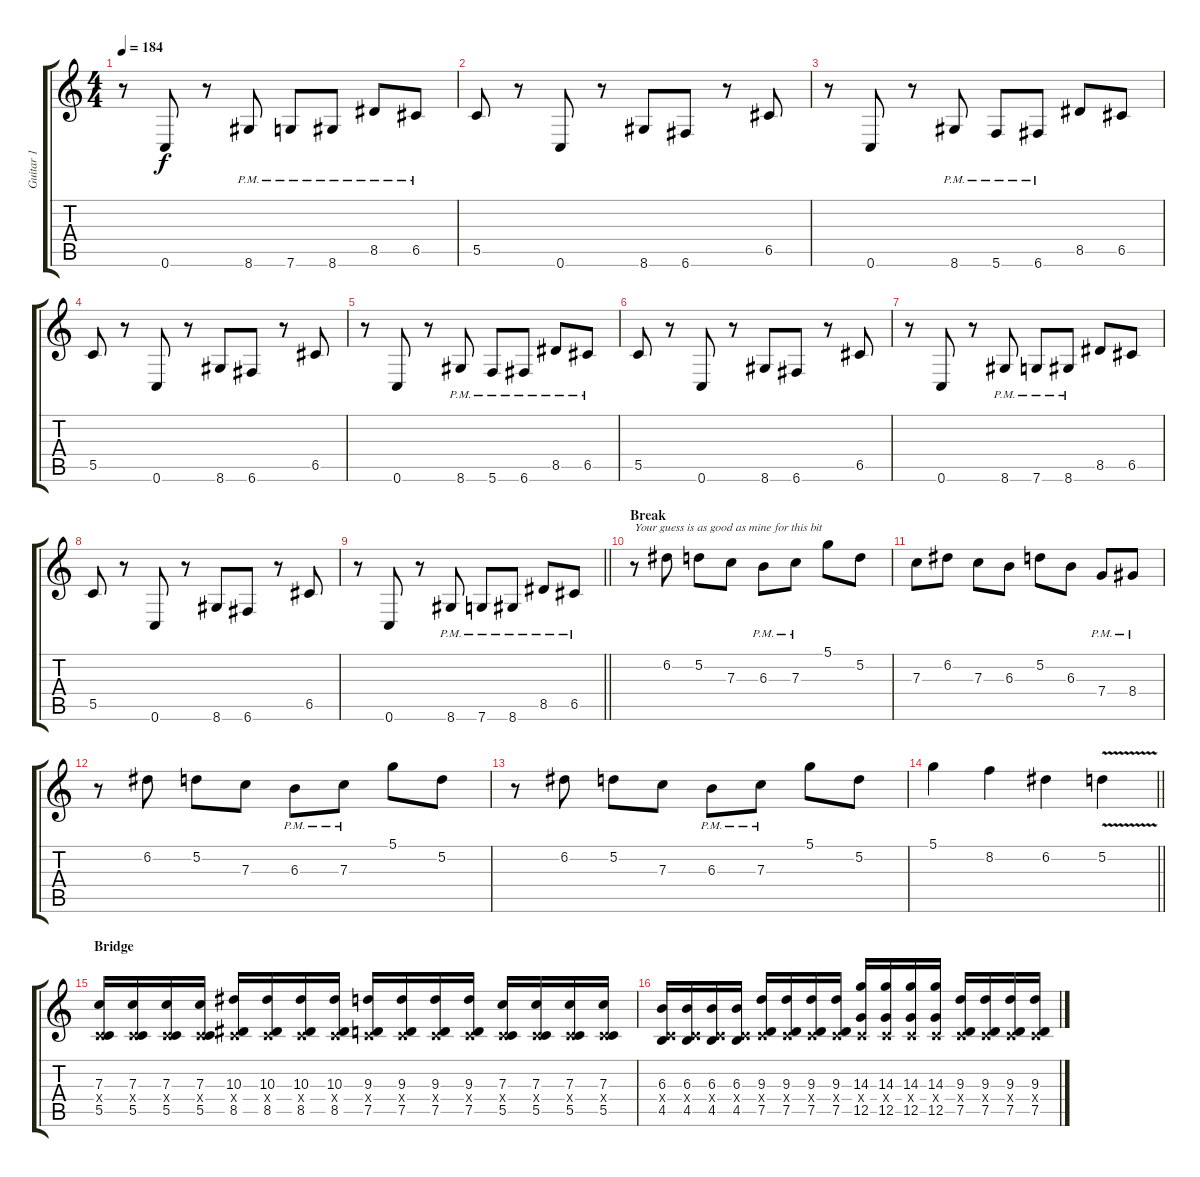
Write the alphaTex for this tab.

\track ("Guitar 1" "Guitar 1") {instrument distortionguitar}
\staff {score tabs}
\tuning (D4 A3 F3 C3 G2 C2) {hide}
\ts (4 4)
\tempo 184
\clef g2
\ks c
r.8{dy f} 0.6.8 r.8 8.6{pm}.8 7.6{pm}.8 8.6{pm}.8 8.5{pm}.8 6.5{pm}.8 |
5.5.8 r.8 0.6.8 r.8 8.6.8 6.6.8 r.8 6.5.8 |
r.8 0.6.8 r.8 8.6{pm}.8 5.6{pm}.8 6.6{pm}.8 8.5.8 6.5.8 |
5.5.8 r.8 0.6.8 r.8 8.6.8 6.6.8 r.8 6.5.8 |
r.8 0.6.8 r.8 8.6{pm}.8 5.6{pm}.8 6.6{pm}.8 8.5{pm}.8 6.5{pm}.8 |
5.5.8 r.8 0.6.8 r.8 8.6.8 6.6.8 r.8 6.5.8 |
r.8 0.6.8 r.8 8.6{pm}.8 7.6{pm}.8 8.6{pm}.8 8.5.8 6.5.8 |
5.5.8 r.8 0.6.8 r.8 8.6.8 6.6.8 r.8 6.5.8 |
\barLineRight lightlight
r.8 0.6.8 r.8 8.6{pm}.8 7.6{pm}.8 8.6{pm}.8 8.5{pm}.8 6.5{pm}.8 |
\section ("" "Break")
r.8{txt "Your guess is as good as mine for this bit"} 6.2.8 5.2.8 7.3.8 6.3{pm}.8 7.3{pm}.8 5.1.8 5.2.8 |
7.3.8 6.2.8 7.3.8 6.3.8 5.2.8 6.3.8 7.4{pm}.8 8.4{pm}.8 |
r.8 6.2.8 5.2.8 7.3.8 6.3{pm}.8 7.3{pm}.8 5.1.8 5.2.8 |
r.8 6.2.8 5.2.8 7.3.8 6.3{pm}.8 7.3{pm}.8 5.1.8 5.2.8 |
\barLineRight lightlight
5.1.4 8.2.4 6.2.4 5.2{v}.4 |
\section ("" "Bridge")
(7.3 0.4{x} 5.5).16 (7.3 0.4{x} 5.5).16 (7.3 0.4{x} 5.5).16 (7.3 0.4{x} 5.5).16 (10.3 0.4{x} 8.5).16 (10.3 0.4{x} 8.5).16 (10.3 0.4{x} 8.5).16 (10.3 0.4{x} 8.5).16 (9.3 0.4{x} 7.5).16 (9.3 0.4{x} 7.5).16 (9.3 0.4{x} 7.5).16 (9.3 0.4{x} 7.5).16 (7.3 0.4{x} 5.5).16 (7.3 0.4{x} 5.5).16 (7.3 0.4{x} 5.5).16 (7.3 0.4{x} 5.5).16 |
(6.3 0.4{x} 4.5).16 (6.3 0.4{x} 4.5).16 (6.3 0.4{x} 4.5).16 (6.3 0.4{x} 4.5).16 (9.3 0.4{x} 7.5).16 (9.3 0.4{x} 7.5).16 (9.3 0.4{x} 7.5).16 (9.3 0.4{x} 7.5).16 (14.3 0.4{x} 12.5).16 (14.3 0.4{x} 12.5).16 (14.3 0.4{x} 12.5).16 (14.3 0.4{x} 12.5).16 (9.3 0.4{x} 7.5).16 (9.3 0.4{x} 7.5).16 (9.3 0.4{x} 7.5).16 (9.3 0.4{x} 7.5).16
